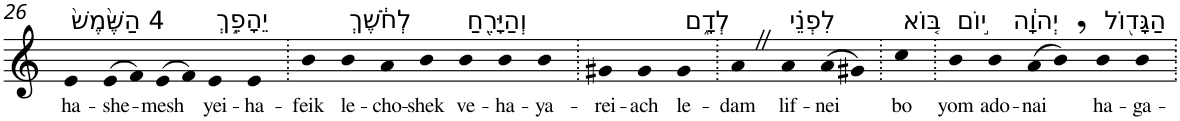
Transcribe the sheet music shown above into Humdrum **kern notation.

**kern	**text
*part1	*part1
*staff1	*staff1
*I"Piano	*
*I'Pno	*
!!LO:PB:g=z
*clefG2	*
*k[]	*
=26	=26
!LO:TX:a:t=4 הַשֶּׁ֙מֶשׁ֙	!
!	!LO:LY:b
4e	ha-
!	!LO:LY:b
(>8e	-she-
8f)	.
!	!LO:LY:b
(>8e	-mesh
8f)	.
!LO:TX:a:t=יֵהָפֵ֣ךְ	!
!	!LO:LY:b
4e	yei-
!	!LO:LY:b
4e	-ha-
=27.	=27.
!	!LO:LY:b
4b	-feik
!LO:TX:a:t=לְחֹ֔שֶׁךְ	!
!	!LO:LY:b
4b	le-
!	!LO:LY:b
4a	-cho-
!	!LO:LY:b
4b	-shek
!LO:TX:a:t=וְהַיָּרֵ֖חַ	!
!	!LO:LY:b
4b	ve-
!	!LO:LY:b
4b	-ha-
!	!LO:LY:b
4b	-ya-
=28.	=28.
!	!LO:LY:b
4g#X	-rei-
!	!LO:LY:b
4g#	-ach
!LO:TX:a:t=לְדָ֑ם	!
!	!LO:LY:b
4g#	le-
=29.	=29.
!	!LO:LY:b
4aZ	-dam
!LO:TX:a:t=לִפְנֵ֗י	!
!	!LO:LY:b
4a	lif-
!	!LO:LY:b
(>8a	-nei
8g#X)	.
=30.	=30.
!LO:TX:a:t=בּ֚וֹא	!
!	!LO:LY:b
4cc	bo
=31.	=31.
!LO:TX:a:t=י֣וֹם	!
!	!LO:LY:b
4b	yom
!LO:TX:a:t=יְהוָ֔ה	!
!	!LO:LY:b
4b	ado-
!	!LO:LY:b
(>8a	-nai
8b,)	.
!LO:TX:a:t=הַגָּד֖וֹל	!
!	!LO:LY:b
4b	ha-
!	!LO:LY:b
4b	-ga-
=.	=.
*-	*-
